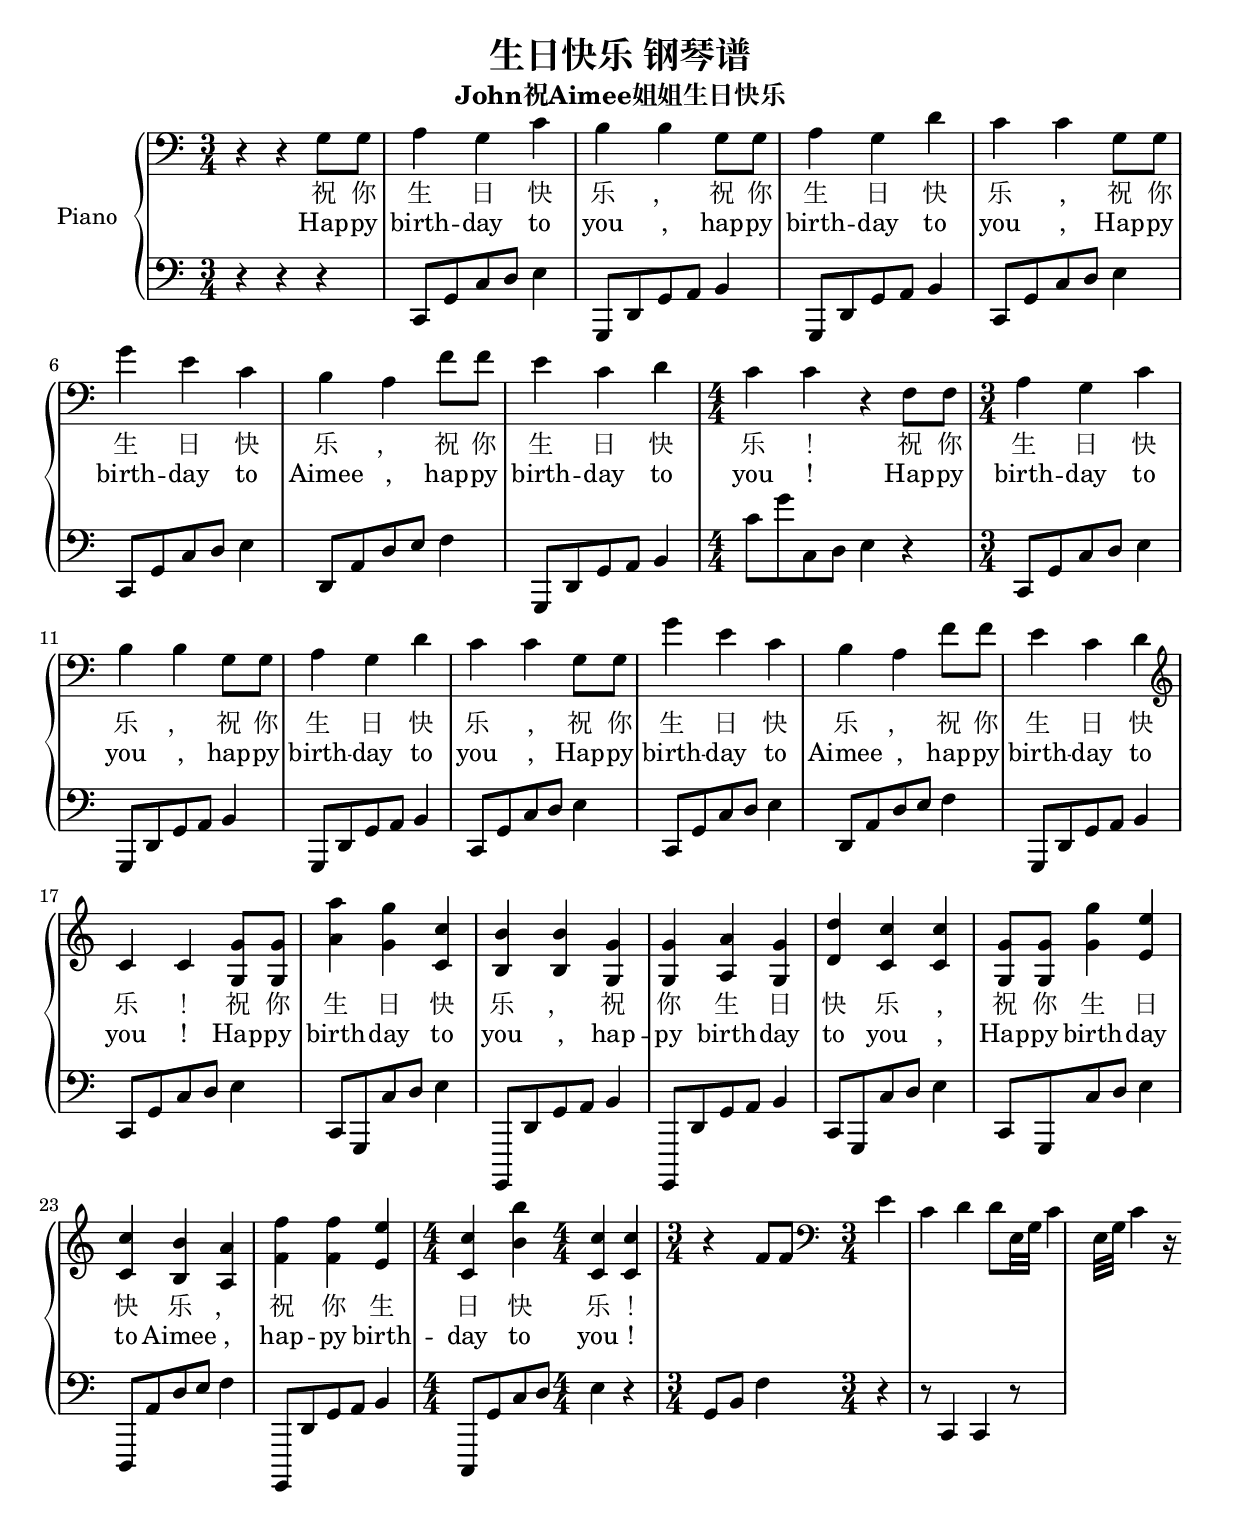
%% Use convert-ly to update this file if the version is different to the lilypond you use.
%% For more information go to (info "(lilypond)Piano music"). Place cursor after the last
%% parenthesis and C-x C-e.

%% http://m.gepuwang.net/gangqinpu/4974.html 

\header {
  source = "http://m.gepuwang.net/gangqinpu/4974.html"
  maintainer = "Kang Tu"
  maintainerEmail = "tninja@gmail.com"
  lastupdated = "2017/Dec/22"
  title = "生日快乐 钢琴谱"
  subtitle = "John祝Aimee姐姐生日快乐"
}

global = {
  \key c \major
  \clef "bass"
}

uppermotifone = { a4 g4 c'4 | b4 b4 g8 g8 | a4 g4 d'4 }
uppermotiftwo = { c'4 c'4 g8 g8 | g'4 e'4 c'4 | b4 a4 f'8 f'8 | e'4 c'4 d'4 }
upper = \absolute {
  \clef "bass"
  \time 3/4
  r4 r4 g8 g8 | \uppermotifone
  \uppermotiftwo
  \time 4/4
  c'4 c'4 r4 f8 f8
  \time 3/4 
  \uppermotifone
  \uppermotiftwo
  \clef "treble"
  c'4 c'4 <g' g>8 <g' g>8 | <a'' a'>4 <g'' g'>4 <c'' c'>4 | <b' b>4 <b' b>4 <g' g>4 <g' g>4 | <a' a>4 <g' g>4 <d'' d'>4 
  <c' c''>4 <c' c''>4 <g' g>8 <g' g>8 | <g'' g'>4 <e'' e'>4 <c'' c'>4 | <b' b>4 <a' a>4 <f'' f'>4 <f'' f'>4 | <e'' e'>4 <c'' c'>4 <b'' b'>4 
  \time 4/4
  <c' c''>4 <c' c''>4 r4 f'8 f'8
  \clef "bass"
  \time 3/4
  % e'4 c'4 \tuplet 2/1 { d'4 d'8 } \repeat unfold2 { \tuplet 3/1 { e32 g32 c'4 } } r16
  e'4 c'4 { d'4 d'8 } \repeat unfold2 { { e32 g32 c'4 } } r16
}

lowermotifone = { c,8 g,8 c8 d8 e4 }
lowermotifonedash = { c,8 g,,8 c8 d8 e4 }
lowermotiftwo = { g,,8 d,8 g,8 a,8 b,4 }
lowermotiftwodash = { g,,,8 d,8 g,8 a,8 b,4 }
lowermotifthree = { d,8 a,8 d8 e8 f4 }
lowermotifthreedash = { d,,8 a,8 d8 e8 f4 }
lower = \absolute {
  \clef "bass"
  \time 3/4
  r4 r4 r4 | \lowermotifone | \repeat unfold 2 \lowermotiftwo
  \repeat unfold2 \lowermotifone | \lowermotifthree | \lowermotiftwo
  \time 4/4
  c'8 g'8 c8 d8 e4 r4
  \time 3/4
  \lowermotifone | \repeat unfold 2 \lowermotiftwo
  \repeat unfold 2 \lowermotifone | \lowermotifthree | \lowermotiftwo
  \lowermotifone \lowermotifonedash | \repeat unfold 2 \lowermotiftwodash
  \repeat unfold 2 \lowermotifonedash | \lowermotifthreedash \lowermotiftwodash
  \time 4/4
  c,,8 g,8 c8 d8 e4 r4
  \time 3/4
  g,8 b,8 f4 r4 | r8 c,4 c,4 r8
}

%% aligning lyrics to a melody: http://lilypond.org/doc/v2.19/Documentation/learning/aligning-lyrics-to-a-melody
%% 每一个单词/中文字 对一个音符
versecn = \new Lyrics \lyricsto "one" {
  \lyricmode {
	祝 你 生 日 快 乐 ， | 祝 你 生 日 快 乐 ,
	祝 你 生 日 快 乐 ， | 祝 你 生 日 快 乐 ！
	祝 你 生 日 快 乐 ， | 祝 你 生 日 快 乐 ,
	祝 你 生 日 快 乐 ， | 祝 你 生 日 快 乐 ！
	祝 你 生 日 快 乐 ， | 祝 你 生 日 快 乐 ,
	祝 你 生 日 快 乐 ， | 祝 你 生 日 快 乐 ！
  }
}

verseen = \new Lyrics \lyricsto "one" {
  \lyricmode {
	Hap -- py birth -- day to you , | hap -- py birth -- day to you ,
	Hap -- py birth -- day to Aimee , | hap -- py birth -- day to you !
	Hap -- py birth -- day to you , | hap -- py birth -- day to you ,
	Hap -- py birth -- day to Aimee , | hap -- py birth -- day to you !
	Hap -- py birth -- day to you , | hap -- py birth -- day to you ,
	Hap -- py birth -- day to Aimee , | hap -- py birth -- day to you !
  }
}

\score
{
  \new PianoStaff
  <<
	\set PianoStaff.instrumentName = "Piano"
    \numericTimeSignature
	\new Voice = "one" {
	  \upper
	}
	\versecn
	\verseen
	\new Voice = "two" {
	  \lower
	}
  >>
  \midi {
	\tempo 2 = 72
	%% convert to mp3 (for iphone) timidity ./Aimee生日快乐歌.midi -Ow -o - | lame - -b 64 Aimee生日快乐歌.mp3
  }
  \layout { }
}
